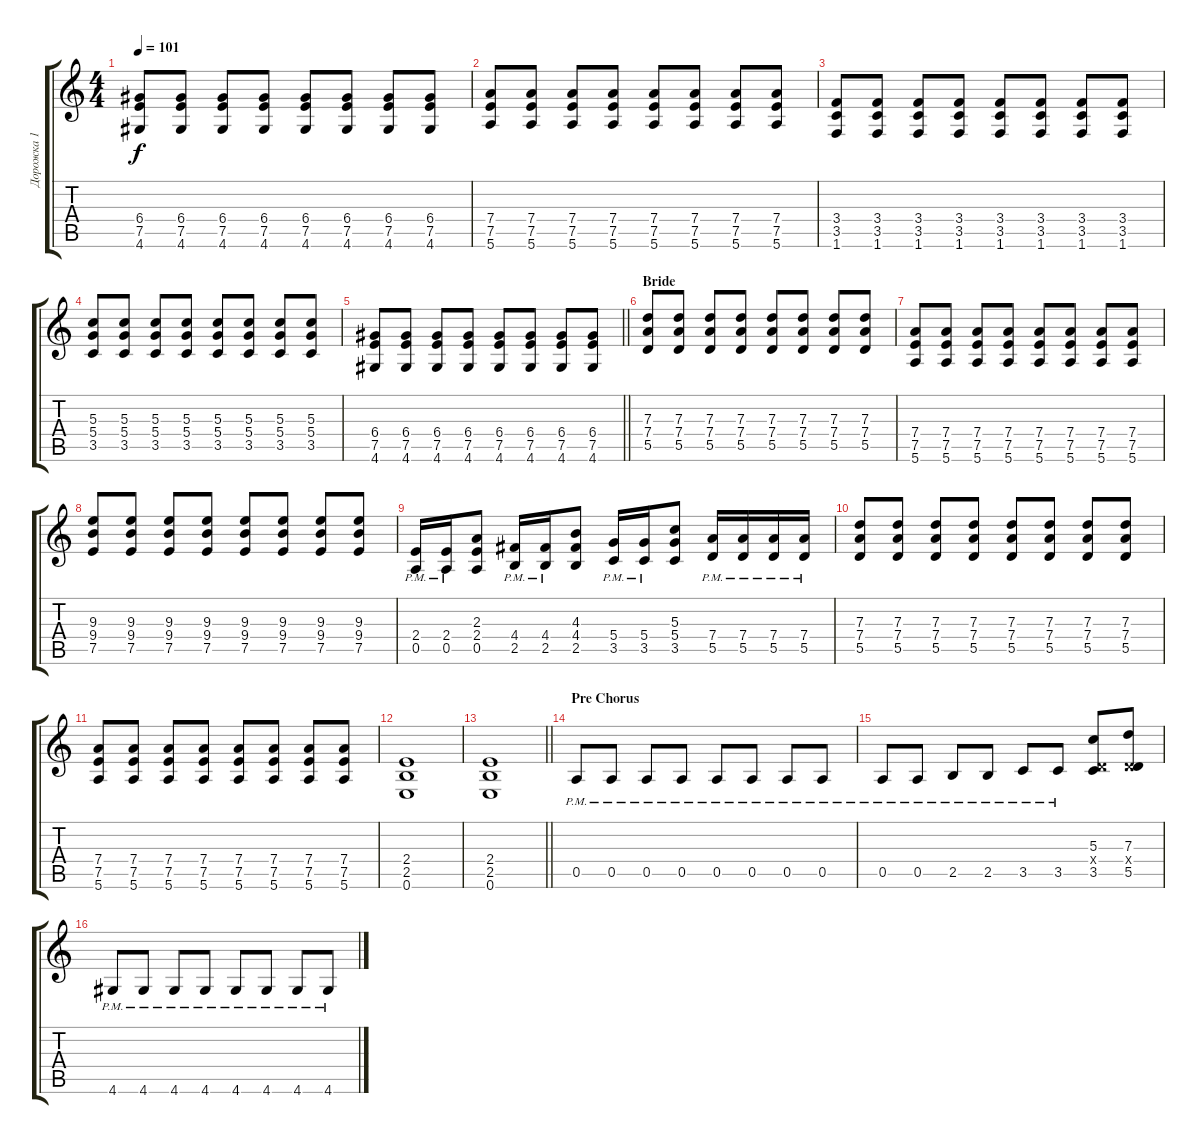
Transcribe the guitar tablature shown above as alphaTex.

\track ("Дорожка 1" "Дорожка 1") {instrument distortionguitar}
\staff {score tabs}
\tuning (E4 B3 G3 D3 A2 E2) {hide}
\ts (4 4)
\tempo 101
\clef g2
\ks c
(6.4 7.5 4.6).8{dy f} (6.4 7.5 4.6).8 (6.4 7.5 4.6).8 (6.4 7.5 4.6).8 (6.4 7.5 4.6).8 (6.4 7.5 4.6).8 (6.4 7.5 4.6).8 (6.4 7.5 4.6).8 |
(7.4 7.5 5.6).8 (7.4 7.5 5.6).8 (7.4 7.5 5.6).8 (7.4 7.5 5.6).8 (7.4 7.5 5.6).8 (7.4 7.5 5.6).8 (7.4 7.5 5.6).8 (7.4 7.5 5.6).8 |
(3.4 3.5 1.6).8 (3.4 3.5 1.6).8 (3.4 3.5 1.6).8 (3.4 3.5 1.6).8 (3.4 3.5 1.6).8 (3.4 3.5 1.6).8 (3.4 3.5 1.6).8 (3.4 3.5 1.6).8 |
(5.3 5.4 3.5).8 (5.3 5.4 3.5).8 (5.3 5.4 3.5).8 (5.3 5.4 3.5).8 (5.3 5.4 3.5).8 (5.3 5.4 3.5).8 (5.3 5.4 3.5).8 (5.3 5.4 3.5).8 |
\barLineRight lightlight
(6.4 7.5 4.6).8 (6.4 7.5 4.6).8 (6.4 7.5 4.6).8 (6.4 7.5 4.6).8 (6.4 7.5 4.6).8 (6.4 7.5 4.6).8 (6.4 7.5 4.6).8 (6.4 7.5 4.6).8 |
\section ("" "Bride")
(7.3 7.4 5.5).8 (7.3 7.4 5.5).8 (7.3 7.4 5.5).8 (7.3 7.4 5.5).8 (7.3 7.4 5.5).8 (7.3 7.4 5.5).8 (7.3 7.4 5.5).8 (7.3 7.4 5.5).8 |
(7.4 7.5 5.6).8 (7.4 7.5 5.6).8 (7.4 7.5 5.6).8 (7.4 7.5 5.6).8 (7.4 7.5 5.6).8 (7.4 7.5 5.6).8 (7.4 7.5 5.6).8 (7.4 7.5 5.6).8 |
(9.3 9.4 7.5).8 (9.3 9.4 7.5).8 (9.3 9.4 7.5).8 (9.3 9.4 7.5).8 (9.3 9.4 7.5).8 (9.3 9.4 7.5).8 (9.3 9.4 7.5).8 (9.3 9.4 7.5).8 |
(2.4{pm} 0.5{pm}).16 (2.4{pm} 0.5{pm}).16 (2.3 2.4 0.5).8 (4.4{pm} 2.5{pm}).16 (4.4{pm} 2.5{pm}).16 (4.3 4.4 2.5).8 (5.4{pm} 3.5{pm}).16 (5.4{pm} 3.5{pm}).16 (5.3 5.4 3.5).8 (7.4{pm} 5.5{pm}).16 (7.4{pm} 5.5{pm}).16 (7.4{pm} 5.5{pm}).16 (7.4{pm} 5.5{pm}).16 |
(7.3 7.4 5.5).8 (7.3 7.4 5.5).8 (7.3 7.4 5.5).8 (7.3 7.4 5.5).8 (7.3 7.4 5.5).8 (7.3 7.4 5.5).8 (7.3 7.4 5.5).8 (7.3 7.4 5.5).8 |
(7.4 7.5 5.6).8 (7.4 7.5 5.6).8 (7.4 7.5 5.6).8 (7.4 7.5 5.6).8 (7.4 7.5 5.6).8 (7.4 7.5 5.6).8 (7.4 7.5 5.6).8 (7.4 7.5 5.6).8 |
(2.4 2.5 0.6).1 |
\barLineRight lightlight
(2.4 2.5 0.6).1 |
\section ("" "Pre Chorus")
0.5{pm}.8 0.5{pm}.8 0.5{pm}.8 0.5{pm}.8 0.5{pm}.8 0.5{pm}.8 0.5{pm}.8 0.5{pm}.8 |
0.5{pm}.8 0.5{pm}.8 2.5{pm}.8 2.5{pm}.8 3.5{pm}.8 3.5{pm}.8 (5.3 0.4{x} 3.5).8 (7.3 0.4{x} 5.5).8 |
4.6{pm}.8 4.6{pm}.8 4.6{pm}.8 4.6{pm}.8 4.6{pm}.8 4.6{pm}.8 4.6{pm}.8 4.6{pm}.8
